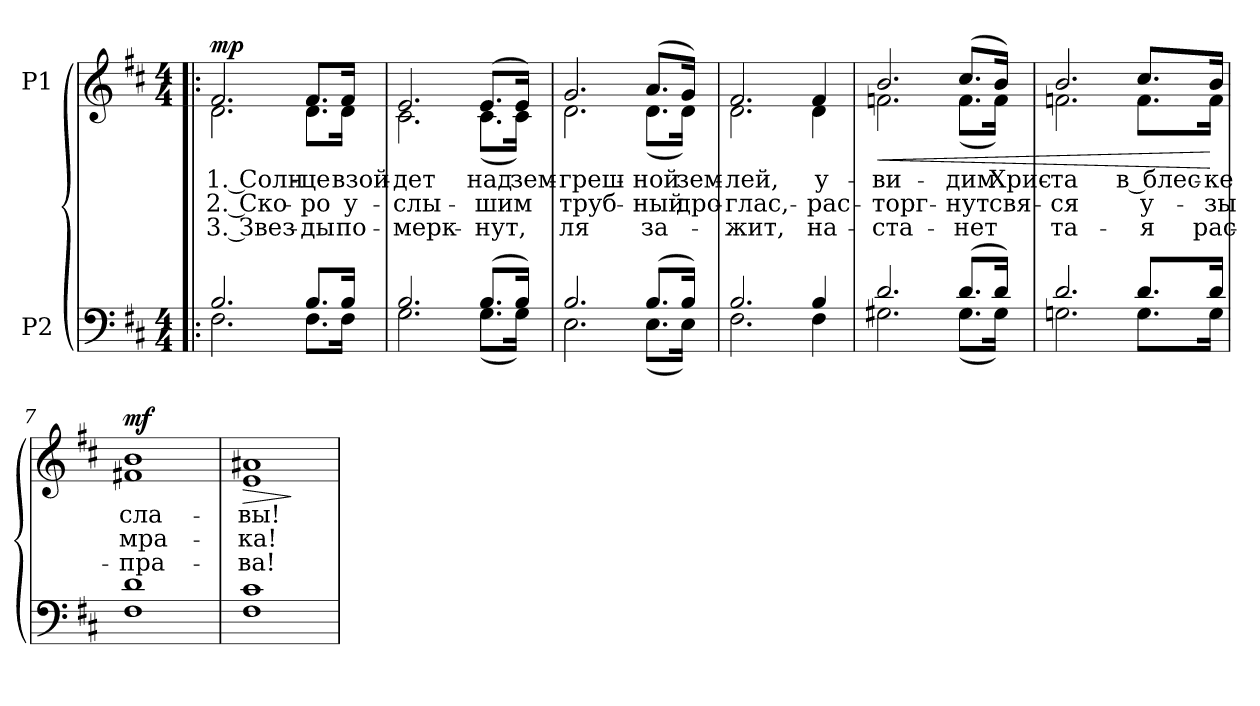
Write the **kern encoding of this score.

**kern	**kern	**text	**text	**text	**dynam
*part2	*part1	*part1	*part1	*part1	*part1
*staff2	*staff1	*staff1	*staff1	*staff1	*staff1
*I"P2	*I"P1	*	*	*	*
!!LO:PB:g=z
*clefF4	*clefG2	*	*	*	*
*k[f#c#]	*k[f#c#]	*	*	*	*
*b:	*b:	*	*	*	*
*M4/4	*M4/4	*	*	*	*
*MM100	*MM100	*	*	*	*
=1!|:	=1!|:	=1!|:	=1!|:	=1!|:	=1!|:
*^	*	*	*	*	*
!	!	!LO:TX:a:B:t=Moderato	!	!	!	!
!	!	!	!LO:LY:b:color=#000000	!LO:LY:b:color=#000000	!LO:LY:b:color=#000000	!
*	*	*^	*	*	*	*
2.Bi/	2.F#i\	2.f#i/	2.di\	1. Солн-	2. Ско-	3. Звез-	mp
!	!	!	!	!LO:LY:b:color=#000000	!LO:LY:b:color=#000000	!LO:LY:b:color=#000000	!
8.Bi/L	8.F#i\L	8.f#i/L	8.di\L	-це	-ро	-ды	.
!	!	!	!	!LO:LY:b:color=#000000	!LO:LY:b:color=#000000	!LO:LY:b:color=#000000	!
16Bi/Jk	16F#i\Jk	16f#i/Jk	16di\Jk	взой-	у-	по-	.
=2	=2	=2	=2	=2	=2	=2	=2
!	!	!	!	!LO:LY:b:color=#000000	!LO:LY:b:color=#000000	!LO:LY:b:color=#000000	!
2.Bi/	2.Gi\	2.ei/	2.c#i\	-дет	-слы-	-мерк-	.
!	!	!	!	!LO:LY:b:color=#000000	!LO:LY:b:color=#000000	!LO:LY:b:color=#000000	!
(8.Bi/L	(8.Gi\L	(8.ei/L	(8.c#i\L	над	-шим	-нут,	.
!	!	!	!	!LO:LY:b:color=#000000	!	!	!
16Bi/Jk)	16Gi\Jk)	16ei/Jk)	16c#i\Jk)	зем-	.	.	.
=3	=3	=3	=3	=3	=3	=3	=3
!	!	!	!	!LO:LY:b:color=#000000	!LO:LY:b:color=#000000	!LO:LY:b:color=#000000	!
2.Bi/	2.Ei\	2.gi/	2.di\	греш-	труб-	-ля	.
!	!	!	!	!LO:LY:b:color=#000000	!LO:LY:b:color=#000000	!LO:LY:b:color=#000000	!
(8.Bi/L	(8.Ei\L	(8.ai/L	(8.di\L	-ной	-ный	за-	.
!	!	!	!	!LO:LY:b:color=#000000	!LO:LY:b:color=#000000	!	!
16Bi/Jk)	16Ei\Jk)	16gi/Jk)	16di\Jk)	зем-	-дро-	.	.
=4	=4	=4	=4	=4	=4	=4	=4
!	!	!	!	!LO:LY:b:color=#000000	!LO:LY:b:color=#000000	!LO:LY:b:color=#000000	!
2.Bi/	2.F#i\	2.f#i/	2.di\	-лей,	глас,-	-жит,	.
!	!	!	!	!LO:LY:b:color=#000000	!LO:LY:b:color=#000000	!LO:LY:b:color=#000000	!
4Bi/	4F#i\	4f#i/	4di\	у-	-рас-	на-	.
=5	=5	=5	=5	=5	=5	=5	=5
!	!	!	!	!LO:LY:b:color=#000000	!LO:LY:b:color=#000000	!LO:LY:b:color=#000000	!LO:HP:b
2.di/	2.G#Xi\	2.bi/	2.fni\	-ви-	-торг-	-ста-	<
!	!	!	!	!LO:LY:b:color=#000000	!LO:LY:b:color=#000000	!LO:LY:b:color=#000000	!
(8.di/L	(8.G#i\L	(8.cc#i/L	(8.fi\L	-дим	-нут	-нет	.
!	!	!	!	!LO:LY:b:color=#000000	!LO:LY:b:color=#000000	!	!
16di/Jk)	16G#i\Jk)	16bi/Jk)	16fi\Jk)	Хрис-	свя-	.	.
!!LO:LB:g=z	!!
=6	=6	=6	=6	=6	=6	=6	=6
!	!	!	!	!LO:LY:b:color=#000000	!LO:LY:b:color=#000000	!LO:LY:b:color=#000000	!
2.di/	2.Gni\	2.bi/	2.fni\	-та	ся	-та-	.
!	!	!	!	!LO:LY:b:color=#000000	!LO:LY:b:color=#000000	!LO:LY:b:color=#000000	!
8.di/L	8.Gi\L	8.cc#i/L	8.fi\L	в блес-	у-	-я	.
!	!	!	!	!LO:LY:b:color=#000000	!LO:LY:b:color=#000000	!LO:LY:b:color=#000000	!
16di/Jk	16Gi\Jk	16bi/Jk	16fi\Jk	-ке	-зы	рас-	[
=7	=7	=7	=7	=7	=7	=7	=7
!	!	!	!	!LO:LY:b:color=#000000	!LO:LY:b:color=#000000	!LO:LY:b:color=#000000	!
1di	1F#i	1bi	1f#Xi	сла-	мра-	-пра-	mf
=8	=8	=8	=8	=8	=8	=8	=8
!	!	!	!	!LO:LY:b:color=#000000	!LO:LY:b:color=#000000	!LO:LY:b:color=#000000	!LO:HP:b
1c#i	1F#i	1a#Xi	1ei	-вы!	-ка!	-ва!	>
*v	*v	*	*	*	*	*	*
*	*v	*v	*	*	*	*
.	.	.	.	.	]
=	=	=	=	=	=
*-	*-	*-	*-	*-	*-
